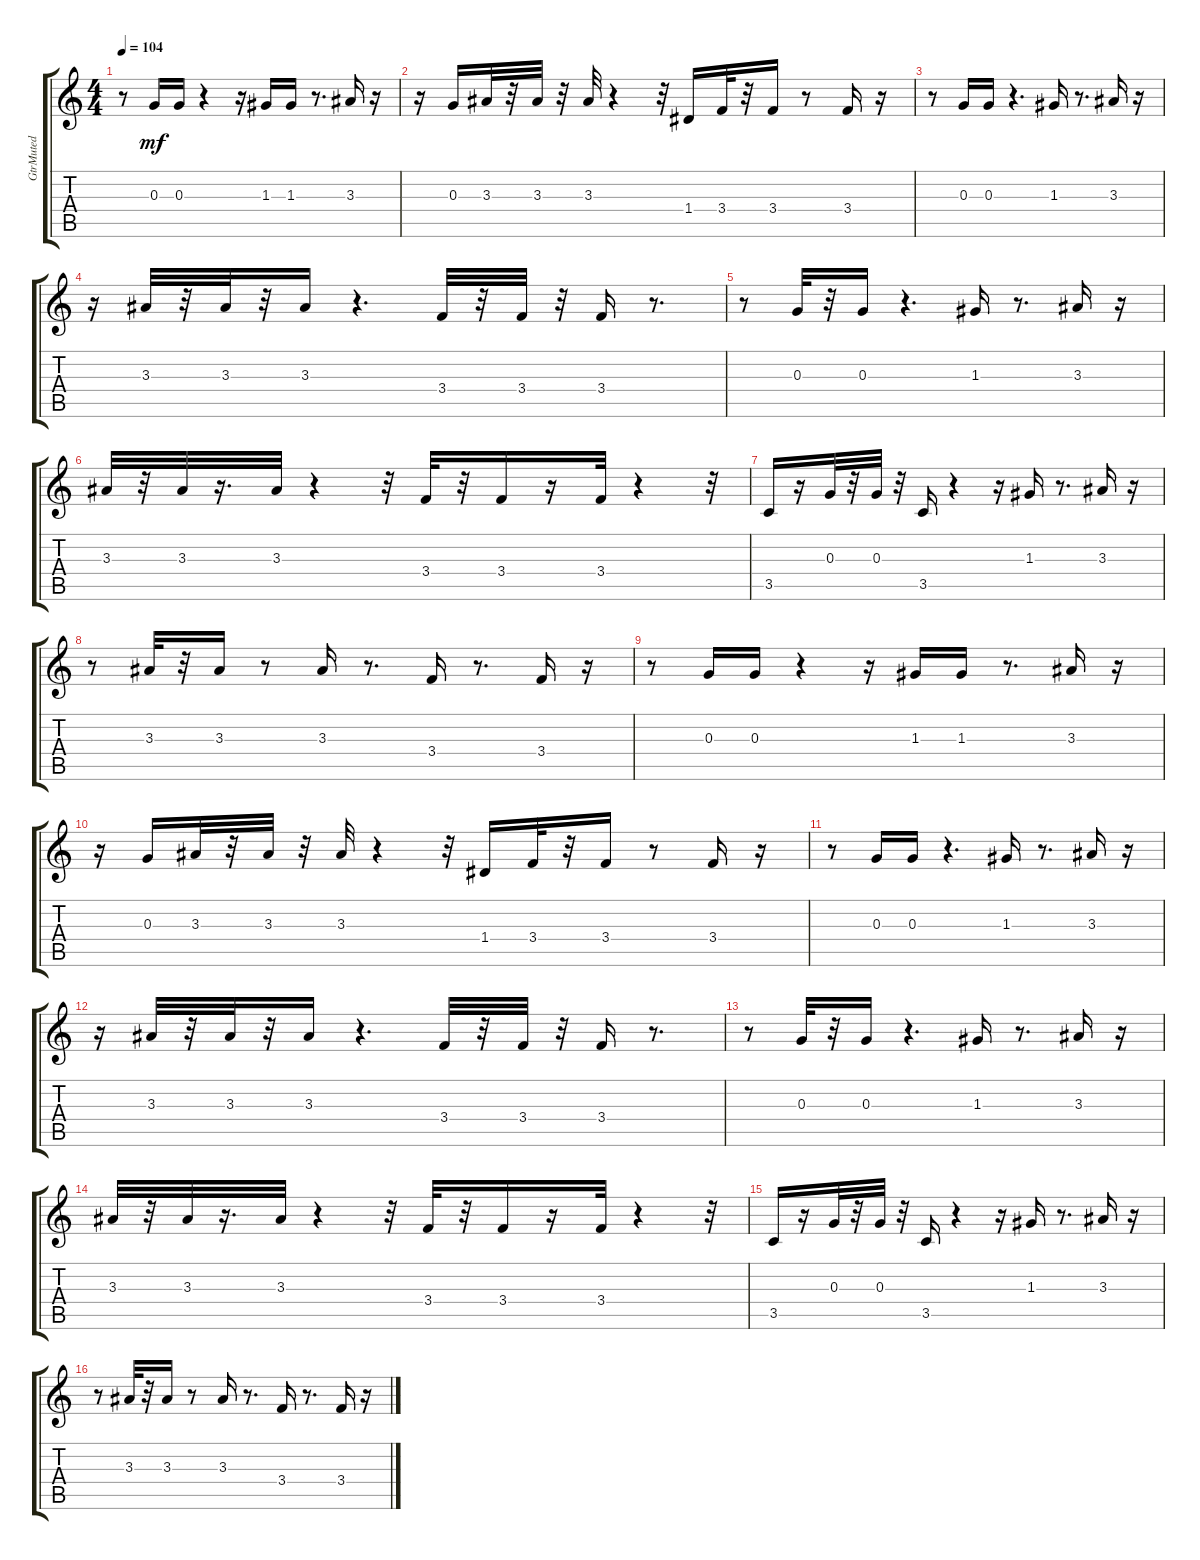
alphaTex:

\track ("GtrMuted" "GtrMuted") {instrument electricguitarmuted}
\staff {score tabs}
\tuning (E4 B3 G3 D3 A2 E2) {hide}
\ts (4 4)
\tempo 104
\clef g2
\ks c
r.8{dy mf} 0.3.16 0.3.16 r.4 r.16 1.3.16 1.3.16 r.8{d} 3.3.16 r.16 |
r.16 0.3.16 3.3.32 r.32 3.3.32 r.32 3.3.32 r.4 r.32 1.4.16 3.4.32 r.32 3.4.16 r.8 3.4.16 r.16 |
r.8 0.3.16 0.3.16 r.4{d} 1.3.16 r.8{d} 3.3.16 r.16 |
r.16 3.3.32 r.32 3.3.32 r.32 3.3.16 r.4{d} 3.4.32 r.32 3.4.32 r.32 3.4.16 r.8{d} |
r.8 0.3.32 r.32 0.3.16 r.4{d} 1.3.16 r.8{d} 3.3.16 r.16 |
3.3.32 r.32 3.3.32 r.16{d} 3.3.32 r.4 r.32 3.4.32 r.32 3.4.16 r.16 3.4.32 r.4 r.32 |
3.5.16 r.16 0.3.32 r.32 0.3.32 r.32 3.5.16 r.4 r.16 1.3.16 r.8{d} 3.3.16 r.16 |
r.8 3.3.32 r.32 3.3.16 r.8 3.3.16 r.8{d} 3.4.16 r.8{d} 3.4.16 r.16 |
r.8 0.3.16 0.3.16 r.4 r.16 1.3.16 1.3.16 r.8{d} 3.3.16 r.16 |
r.16 0.3.16 3.3.32 r.32 3.3.32 r.32 3.3.32 r.4 r.32 1.4.16 3.4.32 r.32 3.4.16 r.8 3.4.16 r.16 |
r.8 0.3.16 0.3.16 r.4{d} 1.3.16 r.8{d} 3.3.16 r.16 |
r.16 3.3.32 r.32 3.3.32 r.32 3.3.16 r.4{d} 3.4.32 r.32 3.4.32 r.32 3.4.16 r.8{d} |
r.8 0.3.32 r.32 0.3.16 r.4{d} 1.3.16 r.8{d} 3.3.16 r.16 |
3.3.32 r.32 3.3.32 r.16{d} 3.3.32 r.4 r.32 3.4.32 r.32 3.4.16 r.16 3.4.32 r.4 r.32 |
3.5.16 r.16 0.3.32 r.32 0.3.32 r.32 3.5.16 r.4 r.16 1.3.16 r.8{d} 3.3.16 r.16 |
r.8 3.3.32 r.32 3.3.16 r.8 3.3.16 r.8{d} 3.4.16 r.8{d} 3.4.16 r.16
